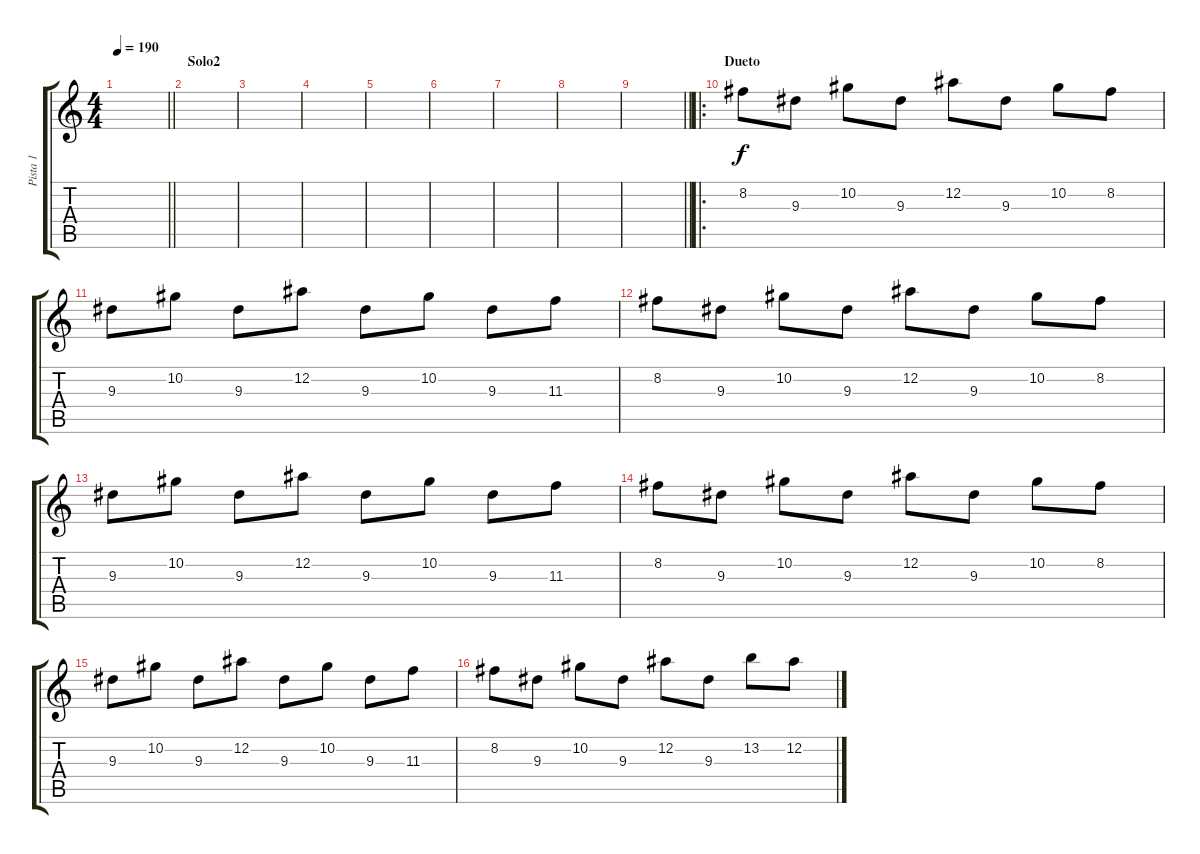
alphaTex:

\track ("Pista 1" "Pista 1") {instrument distortionguitar}
\staff {score tabs}
\tuning (Eb4 Bb3 Gb3 Db3 Ab2 Eb2) {hide}
\ts (4 4)
\tempo 190
\clef g2
\barLineRight lightlight
\ks c
|
\section ("" "Solo2")
|
|
|
|
|
|
|
\barLineRight lightlight
|
\ro
\section ("" "Dueto")
8.2.8 9.3.8 10.2.8 9.3.8 12.2.8 9.3.8 10.2.8 8.2.8 |
9.3.8 10.2.8 9.3.8 12.2.8 9.3.8 10.2.8 9.3.8 11.3.8 |
8.2.8 9.3.8 10.2.8 9.3.8 12.2.8 9.3.8 10.2.8 8.2.8 |
9.3.8 10.2.8 9.3.8 12.2.8 9.3.8 10.2.8 9.3.8 11.3.8 |
8.2.8 9.3.8 10.2.8 9.3.8 12.2.8 9.3.8 10.2.8 8.2.8 |
9.3.8 10.2.8 9.3.8 12.2.8 9.3.8 10.2.8 9.3.8 11.3.8 |
8.2.8 9.3.8 10.2.8 9.3.8 12.2.8 9.3.8 13.2.8 12.2.8
